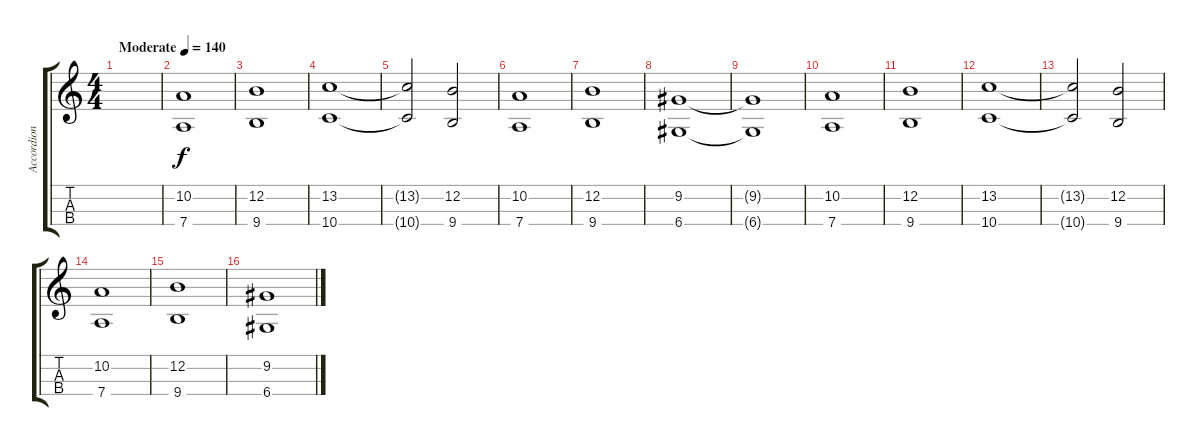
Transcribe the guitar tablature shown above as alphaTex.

\track ("Accordion" "Accordion") {instrument accordion}
\staff {score tabs}
\tuning (E4 B3 G3 D3) {hide}
\ts (4 4)
\tempo (140 "Moderate")
\clef g2
\ks c
|
(10.2 7.4).1 |
(12.2 9.4).1 |
(13.2 10.4).1 |
(13.2{t} 10.4{t}).2 (12.2 9.4).2 |
(10.2 7.4).1 |
(12.2 9.4).1 |
(9.2 6.4).1 |
(9.2{t} 6.4{t}).1 |
(10.2 7.4).1 |
(12.2 9.4).1 |
(13.2 10.4).1 |
(13.2{t} 10.4{t}).2 (12.2 9.4).2 |
(10.2 7.4).1 |
(12.2 9.4).1 |
(9.2 6.4).1
